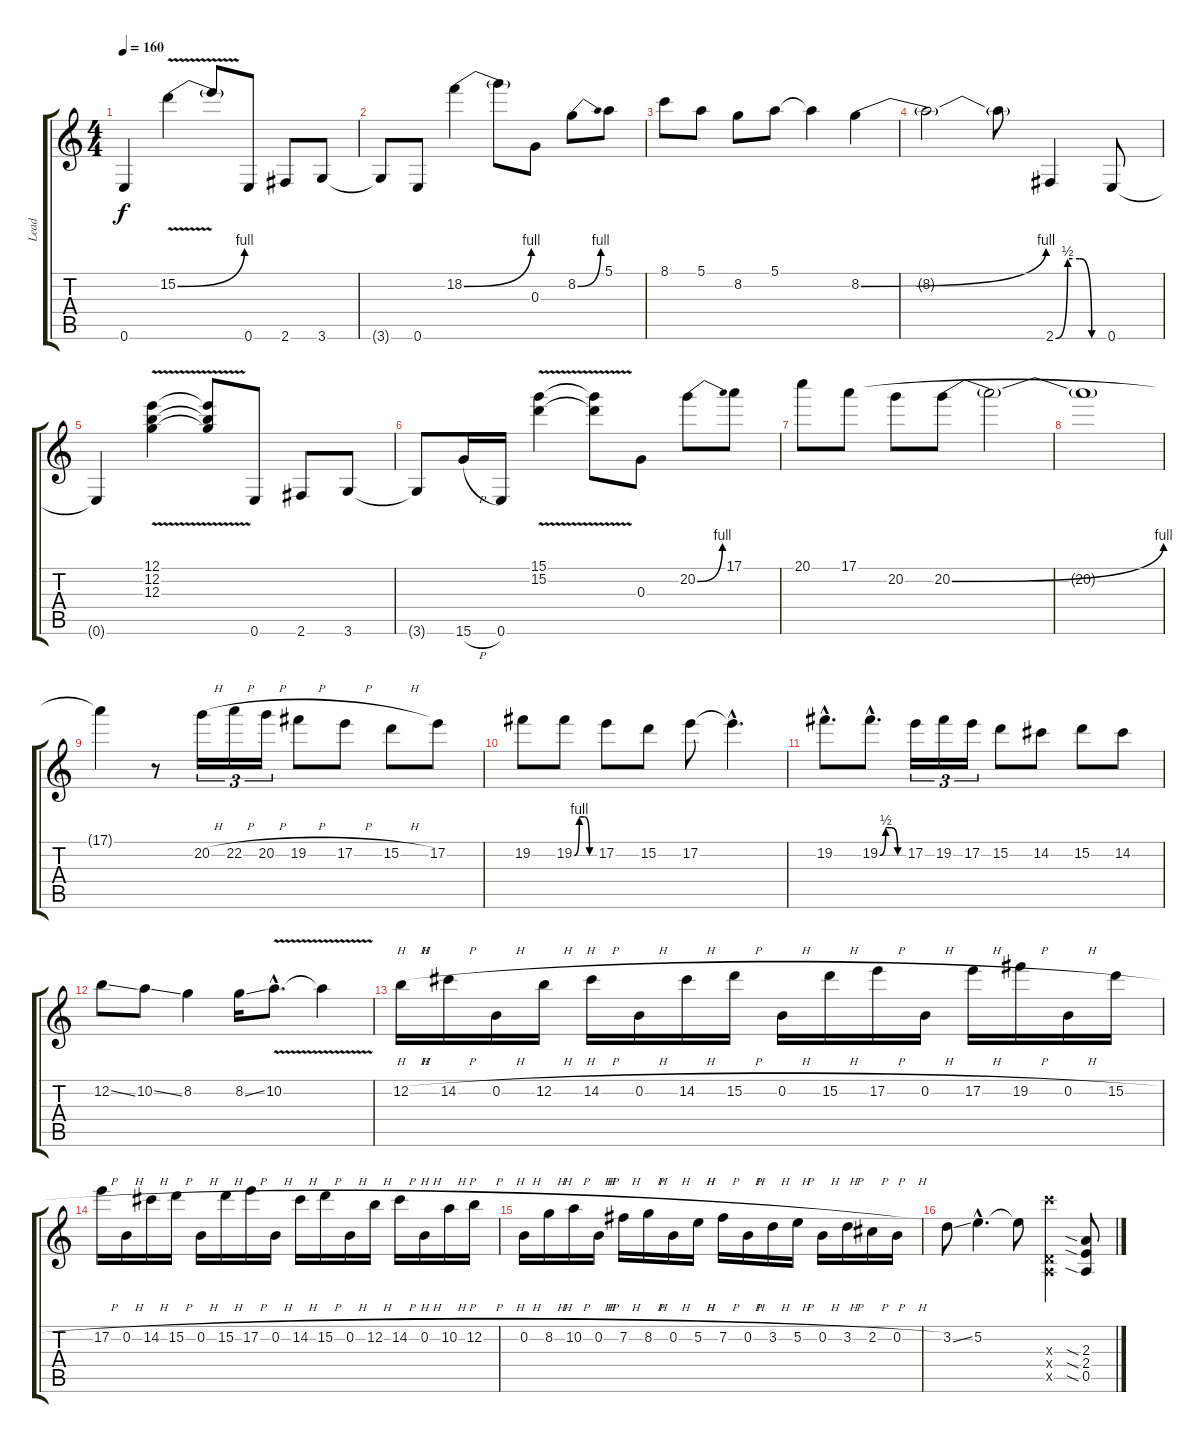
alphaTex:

\track ("Lead" "Lead") {instrument distortionguitar}
\staff {score tabs}
\tuning (E4 B3 G3 D3 A2 E2) {hide}
\ts (4 4)
\tempo 160
\clef g2
\ks c
0.6{t}.4{dy f} 15.2{be (bend 0 0 60 4) v}.4 15.2{t}.8 0.6.8 2.6.8 3.6.8 |
3.6{t}.8 0.6.8 18.2{be (bend 0 0 60 4)}.4 18.2{t}.8 0.3.8 8.2{be (bend 0 0 60 4)}.8 5.1.8 |
8.1.8 5.1.8 8.2.8 5.1.8 5.1{t}.4 8.2{be (bend 0 0 60 4)}.4 |
8.2{t}.2 8.2{t}.8 2.6{be (custom 0 0 15 2 30 2 45 0 60 0)}.4 0.6.8 |
0.6{t}.4 (12.1 12.2{v} 12.3).4 (12.1{t} 12.2{t} 12.3{t}).8 0.6.8 2.6.8 3.6.8 |
3.6{t}.8 15.6{h}.16 0.6.16 (15.1 15.2{v}).4 (15.1{t} 15.2{t}).8 0.3.8 20.2{be (bend 0 0 60 4)}.8 17.1.8 |
20.1.8 17.1.8 20.2.8 20.2{be (bend 0 0 60 4)}.8 20.2{t}.2 |
20.2{t}.1 |
17.1{t}.4 r.8 20.2{h}.16{tu (3 2)} 22.2{h}.16{tu (3 2)} 20.2{h}.16{tu (3 2)} 19.2{h}.8 17.2{h}.8 15.2{h}.8 17.2.8 |
19.2.8 19.2{be (custom 0 0 15 4 30 4 45 0 60 0)}.8 17.2.8 15.2.8 17.2.8 17.2{hac t}.4{d} |
19.2{hac}.8{d} 19.2{be (custom 0 0 15 2 30 2 45 0 60 0) hac}.8{d} 17.2.16{tu (3 2)} 19.2.16{tu (3 2)} 17.2.16{tu (3 2)} 15.2.8 14.2.8 15.2.8 14.2.8 |
12.2{ss}.8 10.2{ss}.8 8.2.4 8.2{ss}.16 10.2{v hac}.8{d} 10.2{t}.4 |
12.2{h}.16 14.2{h}.16 0.2{h}.16 12.2{h}.16 14.2{h}.16 0.2{h}.16 14.2{h}.16 15.2{h}.16 0.2{h}.16 15.2{h}.16 17.2{h}.16 0.2{h}.16 17.2{h}.16 19.2{h}.16 0.2{h}.16 15.2{h}.16 |
17.2{h}.16 0.2{h}.16 14.2{h}.16 15.2{h}.16 0.2{h}.16 15.2{h}.16 17.2{h}.16 0.2{h}.16 14.2{h}.16 15.2{h}.16 0.2{h}.16 12.2{h}.16 14.2{h}.16 0.2{h}.16 10.2{h}.16 12.2{h}.16 |
0.2{h}.16 8.2{h}.16 10.2{h}.16 0.2{h}.16 7.2{h}.16 8.2{h}.16 0.2{h}.16 5.2{h}.16 7.2{h}.16 0.2{h}.16 3.2{h}.16 5.2{h}.16 0.2{h}.16 3.2{h}.16 2.2{h}.16 0.2{h}.16 |
3.2{ss}.8 5.2{hac}.4{d} 5.2{t}.8 (17.3{x} 0.4{x} 0.5{x}).4 (2.3{sia} 2.4{sia} 0.5{sia}).8
